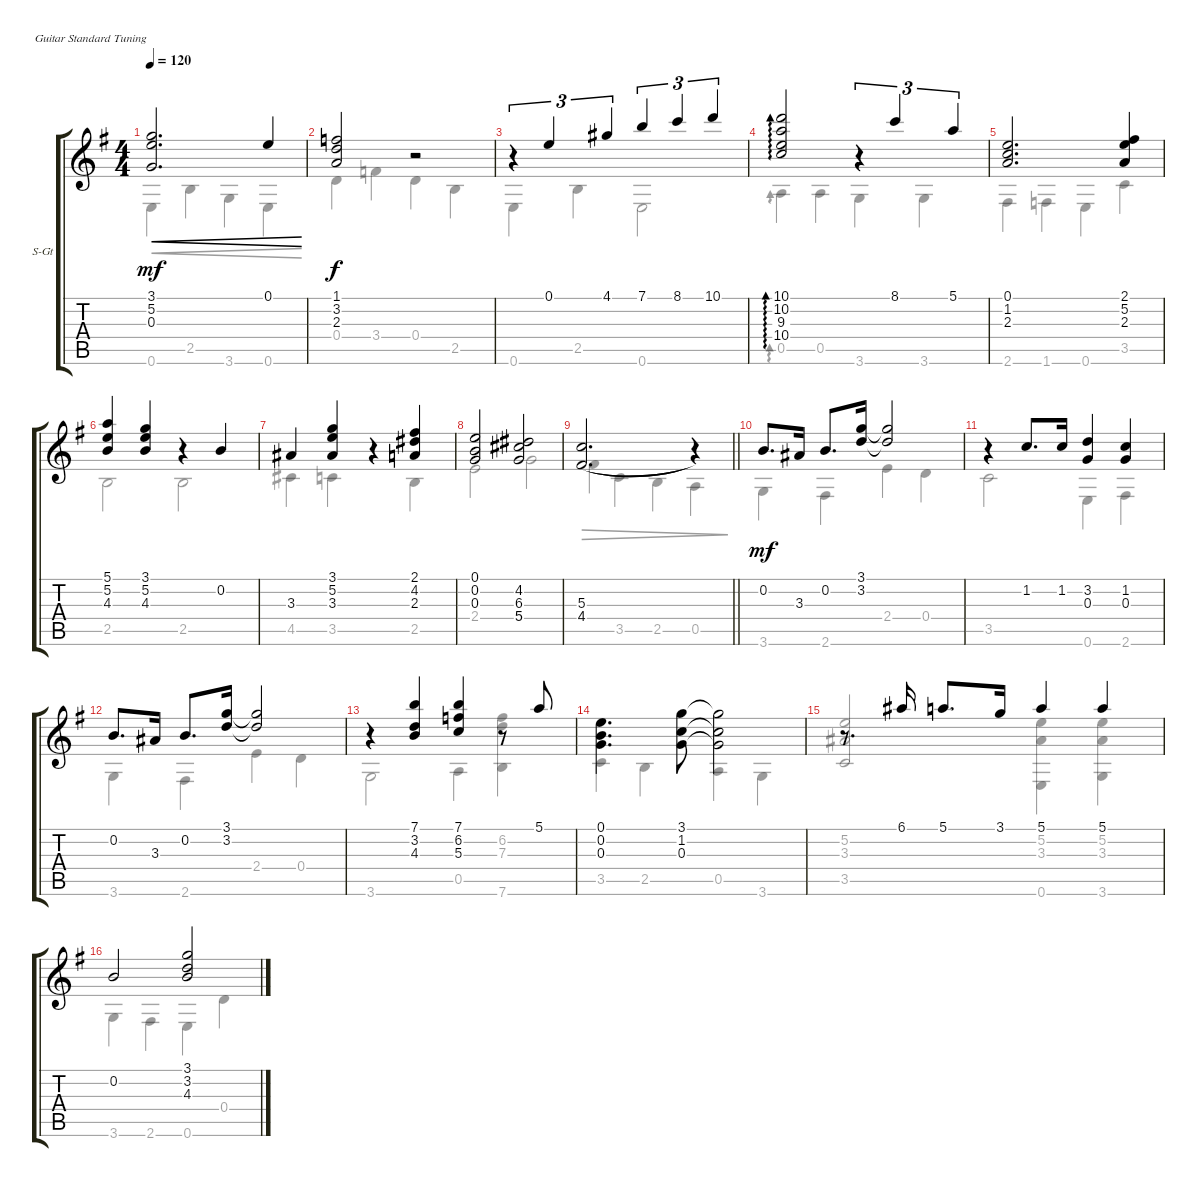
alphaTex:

\defaultSystemsLayout 4
\bracketExtendMode groupsimilarinstruments
\firstSystemTrackNameOrientation horizontal
\otherSystemsTrackNameOrientation horizontal
\track ("Steel Guitar" "S-Gt") {instrument acousticguitarsteel}
\staff {score tabs}
\tuning (E4 B3 G3 D3 A2 E2)
\voice
\ts (4 4)
\tempo 120
\clef g2
\ks g
(0.3 5.2 3.1).2{d cre dy mf} 0.1.4{cre} |
(2.3 3.2 1.1).2{dy f} r.2 |
r.4{tu (3 2)} 0.1.4{tu (3 2)} 4.1.4{tu (3 2)} 7.1.4{tu (3 2)} 8.1.4{tu (3 2)} 10.1.4{tu (3 2)} |
(10.4 9.3 10.2 10.1).2{ad 0} r.4{tu (3 2)} 8.1.4{tu (3 2)} 5.1.4{tu (3 2)} |
(2.3 1.2 0.1).2{d} (2.3 5.2 2.1).4 |
(4.3 5.2 5.1).4 (4.3 5.2 3.1).4 r.4 0.2.4 |
3.3.4 (3.3 5.2 3.1).4 r.4 (2.3 4.2 2.1).4 |
(0.3 0.2 0.1).2 (5.4 6.3 4.2).2 |
\barLineRight lightlight
(4.4 5.3).2{d legatoorigin} r.4 |
0.2.8{d dy mf} 3.3.16 0.2.8{d} (3.2 3.1).16 (3.1{t} 3.2{t}).2 |
r.4 1.2.8{d} 1.2.16 (0.3 3.2).4 (0.3 1.2).4 |
0.2.8{d} 3.3.16 0.2.8{d} (3.2 3.1).16 (3.1{t} 3.2{t}).2 |
r.4 (4.3 3.2 7.1).4 (5.3 6.2 7.1).4 r.8 5.1.8 |
(0.3 0.2 0.1).4{d beam invert} (0.3 1.2 3.1).8{beam invert} (0.3{t} 1.2{t} 3.1{t}).2{beam invert} |
r.8{d} 6.1.16 5.1.8{d} 3.1.16 5.1.4 5.1.4 |
0.2.2 (4.3 3.2 3.1).2
\voice
\clef g2
\ottava regular
\simile none
\ks g
0.6.4{cre dy mf} 2.5.4{cre} 3.6.4{cre} 0.6.4{cre} |
0.4.4{dy f} 3.4.4 0.4.4 2.5.4 |
0.6.4 2.5.4 0.6.2 |
0.5.4{ad 0} 0.5.4 3.6.4 3.6.4 |
2.6.4 1.6.4 0.6.4 3.5.4 |
2.5.2 2.5.2 |
4.5.4 3.5.4 r.4 2.5.4 |
2.4.2 5.4.2 |
\barLineRight lightlight
4.4.4{dec} 3.5.4{dec} 2.5.4{dec} 0.5.4{dec} |
3.6.4{dy mf} 2.6.4 2.4.4 0.4.4 |
3.5.2 0.6.4 2.6.4 |
3.6.4 2.6.4 2.4.4 0.4.4 |
3.6.2 0.5.4 (7.6 7.3 6.2).4 |
3.5.4 2.5.4 0.5.4 3.6.4 |
(3.5 3.3 5.2).2{beam invert} (0.6 3.3 5.2).4 (3.6 3.3 5.2).4 |
3.6.4 2.6.4 0.6.4 0.4.4
